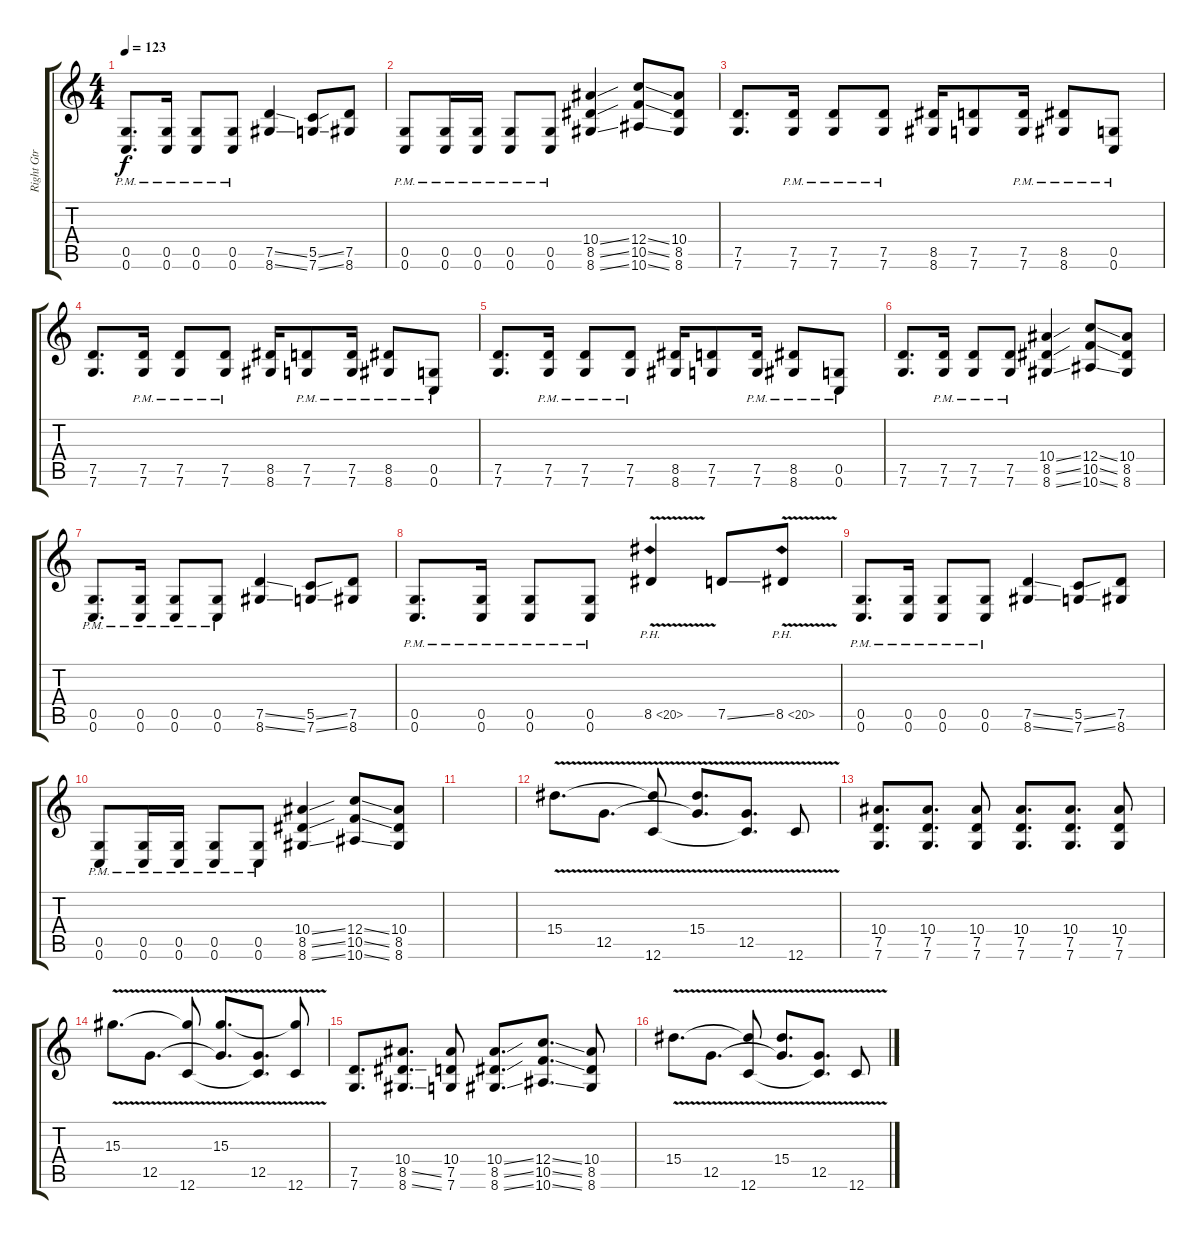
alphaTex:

\track ("Right Gtr" "Right Gtr") {instrument overdrivenguitar}
\staff {score tabs}
\tuning (D4 A3 F3 C3 G2 C2) {hide}
\ts (4 4)
\tempo 123
\clef g2
\ks c
(0.5{pm} 0.6{pm}).8{d dy f} (0.5{pm} 0.6{pm}).16 (0.5{pm} 0.6{pm}).8 (0.5{pm} 0.6{pm}).8 (7.5{ss} 8.6{ss}).4 (5.5{ss} 7.6{ss}).8 (7.5 8.6).8 |
(0.5{pm} 0.6{pm}).8 (0.5{pm} 0.6{pm}).16 (0.5{pm} 0.6{pm}).16 (0.5{pm} 0.6{pm}).8 (0.5{pm} 0.6{pm}).8 (10.4{ss} 8.5{ss} 8.6{ss}).4 (12.4{ss} 10.5{ss} 10.6{ss}).8 (10.4 8.5 8.6).8 |
(7.5 7.6).8{d} (7.5{pm} 7.6{pm}).16 (7.5{pm} 7.6{pm}).8 (7.5{pm} 7.6{pm}).8 (8.5 8.6).16 (7.5 7.6).8 (7.5{pm} 7.6{pm}).16 (8.5{pm} 8.6{pm}).8 (0.5{pm} 0.6{pm}).8 |
(7.5 7.6).8{d} (7.5{pm} 7.6{pm}).16 (7.5{pm} 7.6{pm}).8 (7.5{pm} 7.6{pm}).8 (8.5 8.6).16 (7.5{pm} 7.6{pm}).8 (7.5{pm} 7.6{pm}).16 (8.5{pm} 8.6{pm}).8 (0.5{pm} 0.6{pm}).8 |
(7.5 7.6).8{d} (7.5{pm} 7.6{pm}).16 (7.5{pm} 7.6{pm}).8 (7.5{pm} 7.6{pm}).8 (8.5 8.6).16 (7.5 7.6).8 (7.5{pm} 7.6{pm}).16 (8.5{pm} 8.6{pm}).8 (0.5{pm} 0.6{pm}).8 |
(7.5 7.6).8{d} (7.5{pm} 7.6{pm}).16 (7.5{pm} 7.6{pm}).8 (7.5{pm} 7.6{pm}).8 (10.4{ss} 8.5{ss} 8.6{ss}).4 (12.4{ss} 10.5{ss} 10.6{ss}).8 (10.4 8.5 8.6).8 |
(0.5{pm} 0.6{pm}).8{d} (0.5{pm} 0.6{pm}).16 (0.5{pm} 0.6{pm}).8 (0.5{pm} 0.6{pm}).8 (7.5{ss} 8.6{ss}).4 (5.5{ss} 7.6{ss}).8 (7.5 8.6).8 |
(0.5{pm} 0.6{pm}).8{d} (0.5{pm} 0.6{pm}).16 (0.5{pm} 0.6{pm}).8 (0.5{pm} 0.6{pm}).8 8.5{ph 12 v}.4 7.5{ss}.8 8.5{ph 12 v}.8 |
(0.5{pm} 0.6{pm}).8{d} (0.5{pm} 0.6{pm}).16 (0.5{pm} 0.6{pm}).8 (0.5{pm} 0.6{pm}).8 (7.5{ss} 8.6{ss}).4 (5.5{ss} 7.6{ss}).8 (7.5 8.6).8 |
(0.5{pm} 0.6{pm}).8 (0.5{pm} 0.6{pm}).16 (0.5{pm} 0.6{pm}).16 (0.5{pm} 0.6{pm}).8 (0.5{pm} 0.6{pm}).8 (10.4{ss} 8.5{ss} 8.6{ss}).4 (12.4{ss} 10.5{ss} 10.6{ss}).8 (10.4 8.5 8.6).8 |
|
15.4{v}.8{d} 12.5{v}.8{d} (15.4{t} 12.6{v}).8 (15.4{v} 12.5{t}).8{d} (12.5{v} 12.6{t}).8{d} 12.6{v}.8 |
(10.4 7.5 7.6).8{d} (10.4 7.5 7.6).8{d} (10.4 7.5 7.6).8 (10.4 7.5 7.6).8{d} (10.4 7.5 7.6).8{d} (10.4 7.5 7.6).8 |
15.3{v}.8{d} 12.5{v}.8{d} (15.3{t} 12.6{v}).8 (15.3{v} 12.5{t}).8{d} (12.5{v} 12.6{t}).8{d} (15.3{t} 12.6{v}).8 |
(7.5 7.6).8{d} (10.4 8.5{ss} 8.6{ss}).8{d} (10.4 7.5 7.6).8 (10.4{ss} 8.5{ss} 8.6{ss}).8{d} (12.4{ss} 10.5{ss} 10.6{ss}).8{d} (10.4 8.5 8.6).8 |
15.4{v}.8{d} 12.5{v}.8{d} (15.4{t} 12.6{v}).8 (15.4{v} 12.5{t}).8{d} (12.5{v} 12.6{t}).8{d} 12.6{v}.8
